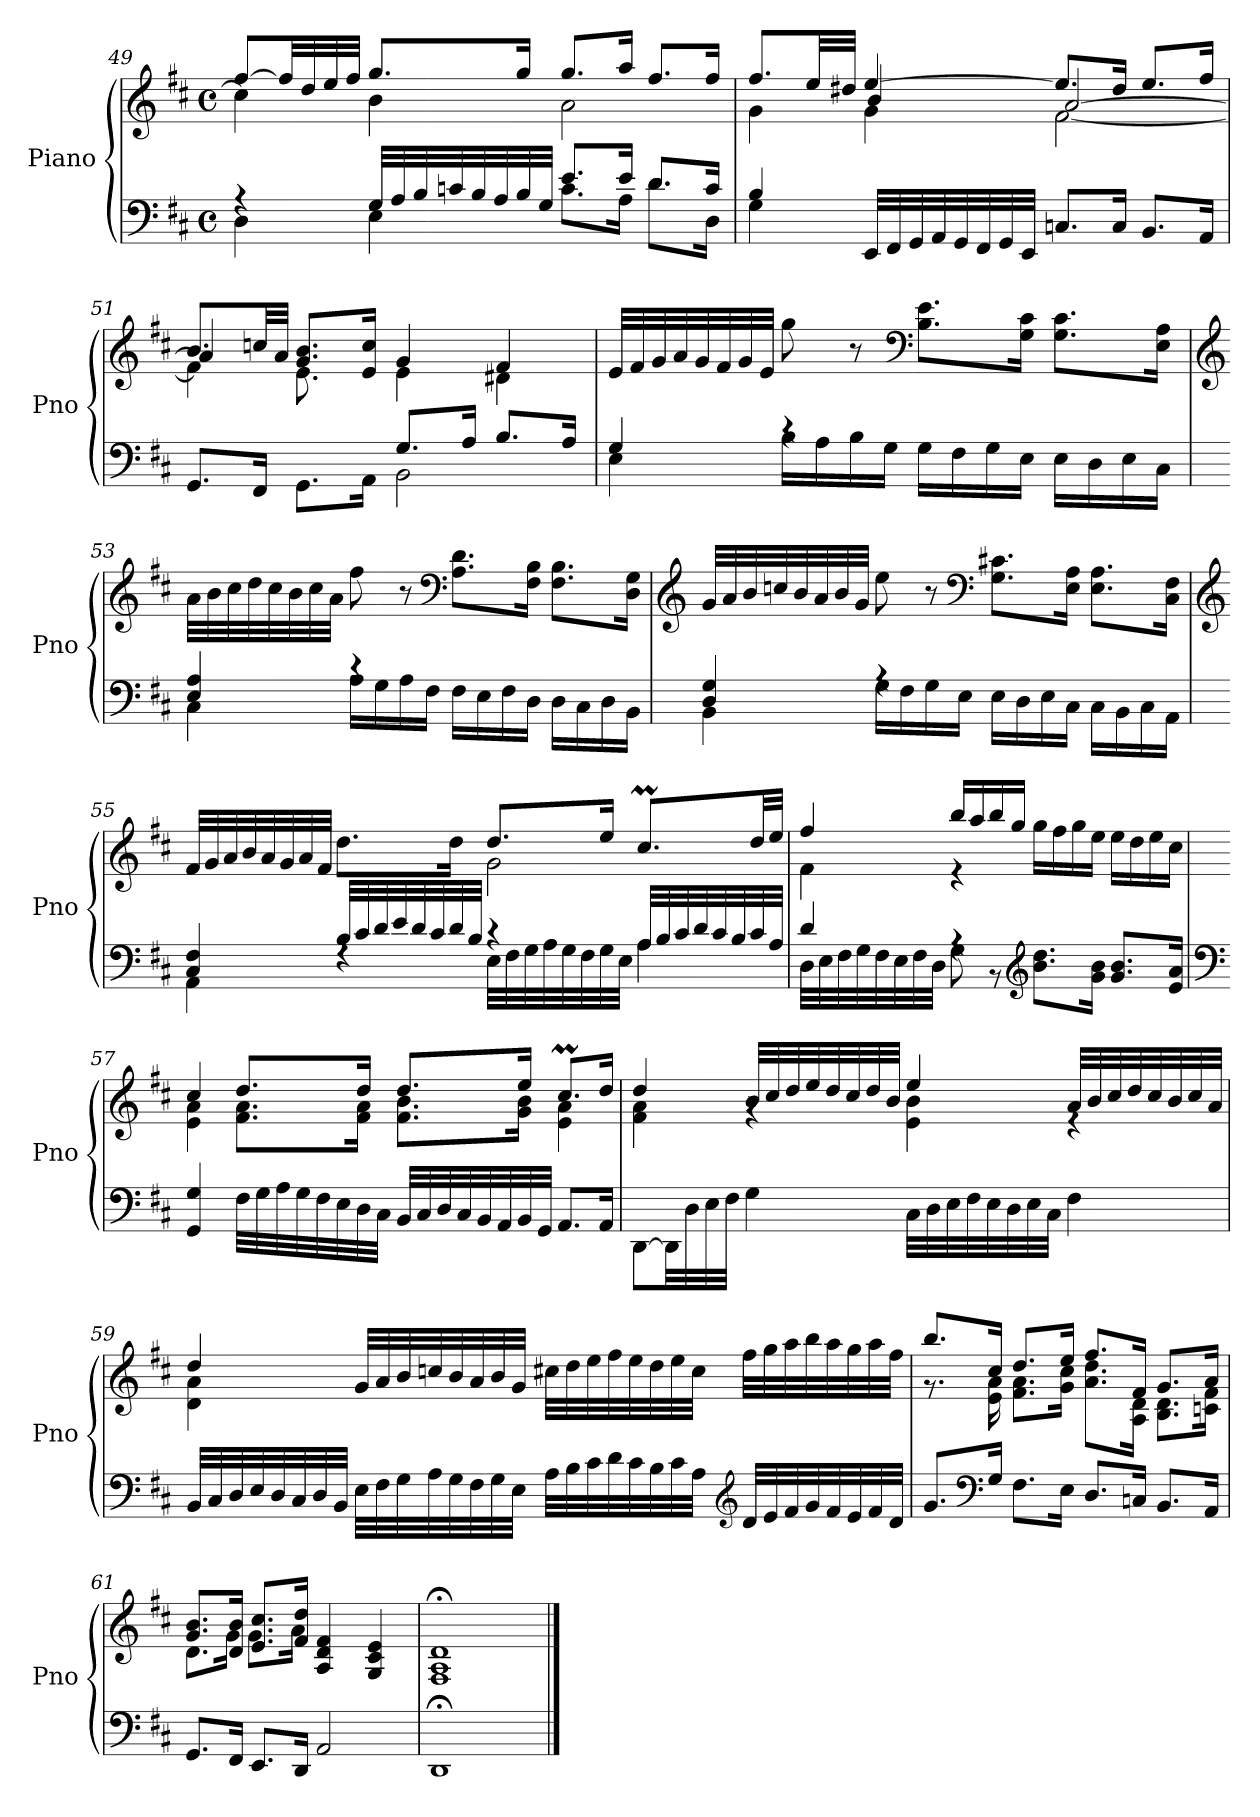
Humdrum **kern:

**kern	**kern
*part1	*part1
*staff2	*staff1
*I"Piano	*
*I'Pno	*
*clefF4	*clefG2
*k[f#c#]	*k[f#c#]
*M4/4	*M4/4
*met(c)	*met(c)
=49	=49
*^	*^
4rA	4D\	[8ff#/L	4cc\]
.	.	32ff#/LL]	.
.	.	32dd/	.
.	.	32ee/	.
.	.	32ff#/JJJ	.
32G/LLL	4E\	8.gg/L	4b\
32A/	.	.	.
32B/	.	.	.
32cn/	.	.	.
32B/	.	.	.
32A/	.	.	.
32B/	.	16gg/Jk	.
32G/JJJ	.	.	.
8.e/L	8.c\L	8.gg/L	2a\
16e/Jk	16A\Jk	16aa/Jk	.
8.d/L	8.d\L	8.ff#/L	.
16c/Jk	16D\Jk	16ff#/Jk	.
!!LO:PB:g=z
=50	=50	=50	=50
*	*	*	*^
4B/	4G\	8.ff#/L	4g\	4ryy
.	.	32ee/LL	.	.
.	.	32dd#X/JJJ	.	.
32EE/LLL	2.ryy	[4ee/	4g\	4b/
32FF#/	.	.	.	.
32GG/	.	.	.	.
32AA/	.	.	.	.
32GG/	.	.	.	.
32FF#/	.	.	.	.
32GG/	.	.	.	.
32EE/JJJ	.	.	.	.
8.Cn/L	.	8.ee/L]	[2f#\	[2a/
16C/Jk	.	16dd#/Jk	.	.
8.BB/L	.	8.ee/L	.	.
16AA/Jk	.	16ff#/Jk	.	.
=51	=51	=51	=51	=51
*	*^	*	*	*
4..ryy	8.GG/L	2ryy	8.b/L	4f#\]	4a/]
.	16FF#/Jk	.	32ccn/LL	.	.
.	.	.	32a/JJJ	.	.
.	8.GG\L	.	8.g/ 8.b/L	8.e\L	4ryy
16F#/Jk	16AA\Jk	.	16e/ 16cc/Jk	16ryy	.
2ryy	2BB\	8.G/L	4g/	4e\	2ryy
.	.	16A/Jk	.	.	.
.	.	8.B/L	4f#/	4d#X\	.
.	.	16A/Jk	.	.	.
*	*v	*v	*	*	*
*	*	*v	*v	*v
!!LO:LB:g=z
=52	=52	=52
4E\	4G/	32e/LLL
.	.	32f#/
.	.	32g/
.	.	32a/
.	.	32g/
.	.	32f#/
.	.	32g/
.	.	32e/JJJ
16B\LL	4rc	8gg\
16A\	.	.
16B\	.	8r
16G\JJ	.	.
*	*	*clefF4
16G\LL	2ryy	8.B\ 8.e\L
16F#\	.	.
16G\	.	.
16E\JJ	.	16G\ 16c#\Jk
16E\LL	.	8.G\ 8.c#\L
16D\	.	.
16E\	.	.
16C#\JJ	.	16E\ 16A\Jk
=53	=53	=53
*	*	*clefG2
4E/ 4A/	4C#\	32a\LLL
.	.	32b\
.	.	32cc#\
.	.	32dd\
.	.	32cc#\
.	.	32b\
.	.	32cc#\
.	.	32a\JJJ
4rc	16A\LL	8ff#\
.	16G\	.
.	16A\	8r
.	16F#\JJ	.
*	*	*clefF4
2ryy	16F#\LL	8.A\ 8.d\L
.	16E\	.
.	16F#\	.
.	16D\JJ	16F#\ 16B\Jk
.	16D\LL	8.F#\ 8.B\L
.	16C#\	.
.	16D\	.
.	16BB\JJ	16D\ 16G\Jk
!!LO:LB:g=z
=54	=54	=54
*	*	*clefG2
4D/ 4G/	4BB\	32g/LLL
.	.	32a/
.	.	32b/
.	.	32ccn/
.	.	32b/
.	.	32a/
.	.	32b/
.	.	32g/JJJ
4rA	16G\LL	8ee\
.	16F#\	.
.	16G\	8r
.	16E\JJ	.
*	*	*clefF4
2ryy	16E\LL	8.G\ 8.c#X\L
.	16D\	.
.	16E\	.
.	16C#\JJ	16E\ 16A\Jk
.	16C#\LL	8.E\ 8.A\L
.	16BB\	.
.	16C#\	.
.	16AA\JJ	16C#\ 16F#\Jk
!!LO:LB:g=z
=55	=55	=55
*	*	*clefG2
*	*	*^
4C#/ 4F#/	4AA\	32f#/LLL	2ryy
.	.	32g/	.
.	.	32a/	.
.	.	32b/	.
.	.	32a/	.
.	.	32g/	.
.	.	32a/	.
.	.	32f#/JJJ	.
32B/LLL	4rF	8.dd\L	.
32c#/	.	.	.
32d/	.	.	.
32e/	.	.	.
32d/	.	.	.
32c#/	.	.	.
32d/	.	16dd\Jk	.
32B/JJJ	.	.	.
4rc	32E\LLL	8.dd/L	2g\
.	32F#\	.	.
.	32G\	.	.
.	32A\	.	.
.	32G\	.	.
.	32F#\	.	.
.	32G\	16ee/Jk	.
.	32E\JJJ	.	.
32A/LLL	4A\	8.cc#m/L	.
32B/	.	.	.
32c#/	.	.	.
32d/	.	.	.
32c#/	.	.	.
32B/	.	.	.
32c#/	.	32dd/LL	.
32A/JJJ	.	32ee/JJJ	.
!!LO:PB:g=z	!!
=56	=56	=56	=56
4d/	32D\LLL	4ff#/	4f#\
.	32E\	.	.
.	32F#\	.	.
.	32G\	.	.
.	32F#\	.	.
.	32E\	.	.
.	32F#\	.	.
.	32D\JJJ	.	.
4rA	8G\	16bb/LL	4r
.	.	16aa/	.
.	8r	16bb/	.
.	.	16gg/JJ	.
*clefG2	*	*	*
8.b\ 8.dd\L	2ryy	16gg\LL	2ryy
.	.	16ff#\	.
.	.	16gg\	.
16g\ 16b\Jk	.	16ee\JJ	.
8.g/ 8.b/L	.	16ee\LL	.
.	.	16dd\	.
.	.	16ee\	.
16e/ 16a/Jk	.	16cc#\JJ	.
*v	*v	*	*
=57	=57	=57
*clefF4	*	*
4GG/ 4G/	4cc#/	4e\ 4a\
32F#\LLL	8.dd/L	8.f#\ 8.a\L
32G\	.	.
32A\	.	.
32G\	.	.
32F#\	.	.
32E\	.	.
32D\	16dd/Jk	16f#\ 16a\Jk
32C#\JJJ	.	.
32BB/LLL	8.dd/L	8.f#\ 8.b\L
32C#/	.	.
32D/	.	.
32C#/	.	.
32BB/	.	.
32AA/	.	.
32BB/	16ee/Jk	16g\ 16b\Jk
32GG/JJJ	.	.
8.AA/L	8.cc#m/L	4e\ 4a\
16AA/Jk	16dd/Jk	.
!!LO:LB:g=z	!!
=58	=58	=58
[8DD\L	4dd/	4f#\ 4a\
32DD\LL]	.	.
32D\	.	.
32E\	.	.
32F#\JJJ	.	.
4G\	32b/LLL	4rg
.	32cc#/	.
.	32dd/	.
.	32ee/	.
.	32dd/	.
.	32cc#/	.
.	32dd/	.
.	32b/JJJ	.
32C#\LLL	4ee/	4e\ 4b\
32D\	.	.
32E\	.	.
32F#\	.	.
32E\	.	.
32D\	.	.
32E\	.	.
32C#\JJJ	.	.
4F#\	32a/LLL	4re
.	32b/	.
.	32cc#/	.
.	32dd/	.
.	32cc#/	.
.	32b/	.
.	32cc#/	.
.	32a/JJJ	.
!!LO:LB:g=z	!!
=59	=59	=59
32BB/LLL	4dd/	4d\ 4a\
32C#/	.	.
32D/	.	.
32E/	.	.
32D/	.	.
32C#/	.	.
32D/	.	.
32BB/JJJ	.	.
32E\LLL	32g/LLL	2.ryy
32F#\	32a/	.
32G\	32b/	.
32A\	32ccn/	.
32G\	32b/	.
32F#\	32a/	.
32G\	32b/	.
32E\JJJ	32g/JJJ	.
32A\LLL	32cc#X\LLL	.
32B\	32dd\	.
32c#\	32ee\	.
32d\	32ff#\	.
32c#\	32ee\	.
32B\	32dd\	.
32c#\	32ee\	.
32A\JJJ	32cc#\JJJ	.
*clefG2	*	*
32d/LLL	32ff#\LLL	.
32e/	32gg\	.
32f#/	32aa\	.
32g/	32bb\	.
32f#/	32aa\	.
32e/	32gg\	.
32f#/	32aa\	.
32d/JJJ	32ff#\JJJ	.
!!LO:LB:g=z	!!
=60	=60	=60
8.g/L	8.bb/L	8.r
*clefF4	*	*
16G/Jk	16cc#/Jk	16e\ 16a\
8.F#\L	8.dd/L	8.f#\ 8.a\L
16E\Jk	16ee/Jk	16g\ 16cc#\Jk
8.D/L	8.ff#/L	8.a\ 8.dd\L
16Cn/Jk	16f#/Jk	16A\ 16d\Jk
8.BB/L	8.g/L	8.B\ 8.d\L
16AA/Jk	16a/Jk	16cn\ 16f#\Jk
=61	=61	=61
8.GG/L	8.g/ 8.b/L	8.d\L
16FF#/Jk	16d/ 16b/Jk	16g\Jk
8.EE/L	8.e/ 8.cc#/L	8.g\L
16DD/Jk	16f#/ 16dd/Jk	16a\Jk
2AA/	4A/ 4d/ 4f#/	2ryy
.	4G/ 4c#/ 4e/	.
*	*v	*v
=62	=62
1DD;	1F#;< 1A;< 1d;<
==	==
*-	*-
